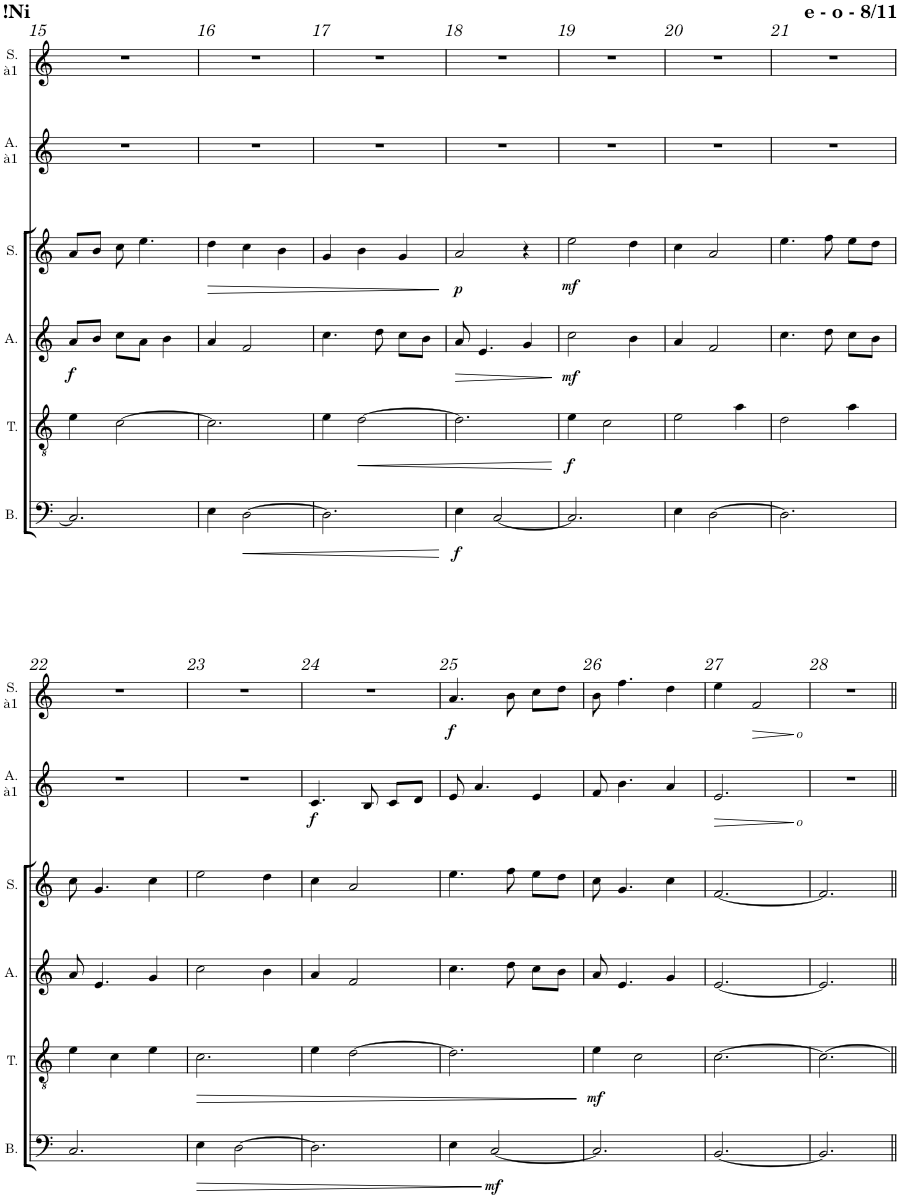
**kern	**dynam	**kern	**dynam	**kern	**dynam	**kern	**dynam	**kern	**dynam	**kern	**dynam
*part6	*part6	*part5	*part5	*part4	*part4	*part3	*part3	*part2	*part2	*part1	*part1
*staff6	*staff6	*staff5	*staff5	*staff4	*staff4	*staff3	*staff3	*staff2	*staff2	*staff1	*staff1
*I"Bass	*	*I"Tenor	*	*I"Alto	*	*I"Soprano	*	*I"Alto S	*	*I"Soprano S	*
*I'B.	*	*I'T.	*	*I'A.	*	*I'S.	*	*I'A. à1	*	*I'S. à1	*
!!LO:PB:g=z
*clefF4	*	*clefGv2	*	*clefG2	*	*clefG2	*	*clefG2	*	*clefG2	*
*k[]	*	*k[]	*	*k[]	*	*k[]	*	*k[]	*	*k[]	*
*M3/4	*	*M3/4	*	*M3/4	*	*M3/4	*	*M3/4	*	*M3/4	*
=15	=15	=15	=15	=15	=15	=15	=15	=15	=15	=15	=15
!	!	!	!	!	!LO:DY:b	!	!	!	!	!	!
2.C/]	.	4e\	.	8a/L	f	8a/L	.	2.r	.	2.r	.
.	.	.	.	8b/J	.	8b/J	.	.	.	.	.
.	.	[2c\	.	8cc\L	.	8cc\	.	.	.	.	.
.	.	.	.	8a\J	.	4.ee\	.	.	.	.	.
.	.	.	.	4b\	.	.	.	.	.	.	.
=16	=16	=16	=16	=16	=16	=16	=16	=16	=16	=16	=16
!	!	!	!	!	!	!	!LO:HP:b	!	!	!	!
4E\	.	2.c\]	.	4a/	.	4dd\	>	2.r	.	2.r	.
!	!LO:HP:b	!	!	!	!	!	!	!	!	!	!
[2D\	<	.	.	2f/	.	4cc\	.	.	.	.	.
.	.	.	.	.	.	4b\	.	.	.	.	.
=17	=17	=17	=17	=17	=17	=17	=17	=17	=17	=17	=17
2.D\]	.	4e\	.	4.cc\	.	4g/	.	2.r	.	2.r	.
!	!	!	!LO:HP:b	!	!	!	!	!	!	!	!
.	.	[2d\	<	.	.	4b\	.	.	.	.	.
.	.	.	.	8dd\	.	.	.	.	.	.	.
.	.	.	.	8cc\L	.	4g/	.	.	.	.	.
.	.	.	.	8b\J	.	.	.	.	.	.	.
.	[	.	.	.	.	.	]	.	.	.	.
=18	=18	=18	=18	=18	=18	=18	=18	=18	=18	=18	=18
!	!LO:DY:b	!	!	!	!LO:HP:b	!	!LO:DY:b	!	!	!	!
4E\	f	2.d\]	.	8a/	>	2a/	p	2.r	.	2.r	.
.	.	.	.	4.e/	.	.	.	.	.	.	.
[2C/	.	.	.	.	.	.	.	.	.	.	.
.	.	.	.	4g/	.	4r	.	.	.	.	.
.	.	.	[	.	]	.	.	.	.	.	.
=19	=19	=19	=19	=19	=19	=19	=19	=19	=19	=19	=19
!	!	!	!LO:DY:b	!	!LO:DY:b	!	!LO:DY:b	!	!	!	!
2.C/]	.	4e\	f	2cc\	mf	2ee\	mf	2.r	.	2.r	.
.	.	2c\	.	.	.	.	.	.	.	.	.
.	.	.	.	4b\	.	4dd\	.	.	.	.	.
=20	=20	=20	=20	=20	=20	=20	=20	=20	=20	=20	=20
4E\	.	2e\	.	4a/	.	4cc\	.	2.r	.	2.r	.
[2D\	.	.	.	2f/	.	2a/	.	.	.	.	.
.	.	4a\	.	.	.	.	.	.	.	.	.
=21	=21	=21	=21	=21	=21	=21	=21	=21	=21	=21	=21
2.D\]	.	2d\	.	4.cc\	.	4.ee\	.	2.r	.	2.r	.
.	.	.	.	8dd\	.	8ff\	.	.	.	.	.
.	.	4a\	.	8cc\L	.	8ee\L	.	.	.	.	.
.	.	.	.	8b\J	.	8dd\J	.	.	.	.	.
!!LO:LB:g=z
=22	=22	=22	=22	=22	=22	=22	=22	=22	=22	=22	=22
2.C/	.	4e\	.	8a/	.	8cc\	.	2.r	.	2.r	.
.	.	.	.	4.e/	.	4.g/	.	.	.	.	.
.	.	4c\	.	.	.	.	.	.	.	.	.
.	.	4e\	.	4g/	.	4cc\	.	.	.	.	.
=23	=23	=23	=23	=23	=23	=23	=23	=23	=23	=23	=23
!	!LO:HP:b	!	!LO:HP:b	!	!	!	!	!	!	!	!
4E\	>	2.c\	>	2cc\	.	2ee\	.	2.r	.	2.r	.
[2D\	.	.	.	.	.	.	.	.	.	.	.
.	.	.	.	4b\	.	4dd\	.	.	.	.	.
=24	=24	=24	=24	=24	=24	=24	=24	=24	=24	=24	=24
!	!	!	!	!	!	!	!	!	!LO:DY:b	!	!
2.D\]	.	4e\	.	4a/	.	4cc\	.	4.c/	f	2.r	.
.	.	[2d\	.	2f/	.	2a/	.	.	.	.	.
.	.	.	.	.	.	.	.	8B/	.	.	.
.	.	.	.	.	.	.	.	8c/L	.	.	.
.	.	.	.	.	.	.	.	8d/J	.	.	.
=25	=25	=25	=25	=25	=25	=25	=25	=25	=25	=25	=25
!	!	!	!	!	!	!	!	!	!	!	!LO:DY:b
4E\	.	2.d\]	.	4.cc\	.	4.ee\	.	8e/	.	4.a/	f
.	.	.	.	.	.	.	.	4.a/	.	.	.
!	!LO:DY:n=1:b	!	!	!	!	!	!	!	!	!	!
[2C/	] mf	.	.	.	.	.	.	.	.	.	.
.	.	.	.	8dd\	.	8ff\	.	.	.	8b\	.
.	.	.	.	8cc\L	.	8ee\L	.	4e/	.	8cc\L	.
.	.	.	.	8b\J	.	8dd\J	.	.	.	8dd\J	.
.	.	.	]	.	.	.	.	.	.	.	.
=26	=26	=26	=26	=26	=26	=26	=26	=26	=26	=26	=26
!	!	!	!LO:DY:b	!	!	!	!	!	!	!	!
2.C/]	.	4e\	mf	8a/	.	8cc\	.	8f/	.	8b\	.
.	.	.	.	4.e/	.	4.g/	.	4.b\	.	4.ff\	.
.	.	2c\	.	.	.	.	.	.	.	.	.
.	.	.	.	4g/	.	4cc\	.	4a/	.	4dd\	.
=27	=27	=27	=27	=27	=27	=27	=27	=27	=27	=27	=27
!	!	!	!	!	!	!	!	!	!LO:HP:b	!	!
[2.BB/	.	[2.c\	.	[2.e/	.	[2.f/	.	2.e/	>	4ee\	.
!	!	!	!	!	!	!	!	!	!	!	!LO:HP:b
.	.	.	.	.	.	.	.	.	.	2f/	>
.	.	.	.	.	.	.	.	.	]	.	]
!	!	!	!	!	!	!	!	!	!	!LO:TX:b:i:t=o	!
!	!	!	!	!	!	!	!	!LO:TX:b:i:t=o	!	!	!
=28	=28	=28	=28	=28	=28	=28	=28	=28	=28	=28	=28
2.BB/]	.	2.c\_	.	2.e/]	.	2.f/]	.	2.r	.	2.r	.
=||	=||	=||	=||	=||	=||	=||	=||	=||	=||	=||	=||
*-	*-	*-	*-	*-	*-	*-	*-	*-	*-	*-	*-
